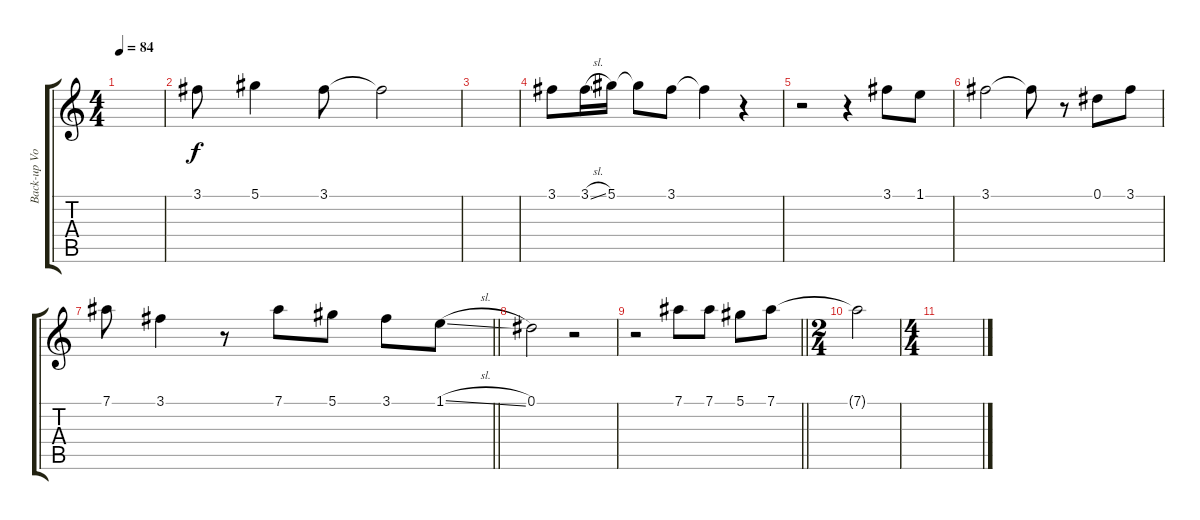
\track ("Back-up Vocals" "Back-up Vo") {instrument overdrivenguitar}
\staff {score tabs}
\tuning (Eb4 Bb3 Gb3 Db3 Ab2 Eb2) {hide}
\ts (4 4)
\tempo 84
\clef g2
\ks c
|
3.1.8 5.1.4 3.1.8 3.1{t}.2 |
|
3.1.8 3.1{sl}.16 5.1.16 5.1{t}.8 3.1.8 3.1{t}.4 r.4 |
r.2 r.4 3.1.8 1.1.8 |
3.1.2 3.1{t}.8 r.8 0.1.8 3.1.8 |
\barLineRight lightlight
7.1.8 3.1.4 r.8 7.1.8 5.1.8 3.1.8 1.1{sl}.8 |
0.1.2 r.2 |
\barLineRight lightlight
r.2 7.1.8 7.1.8 5.1.8 7.1.8 |
\ts (2 4)
7.1{t}.2 |
\ts (4 4)
